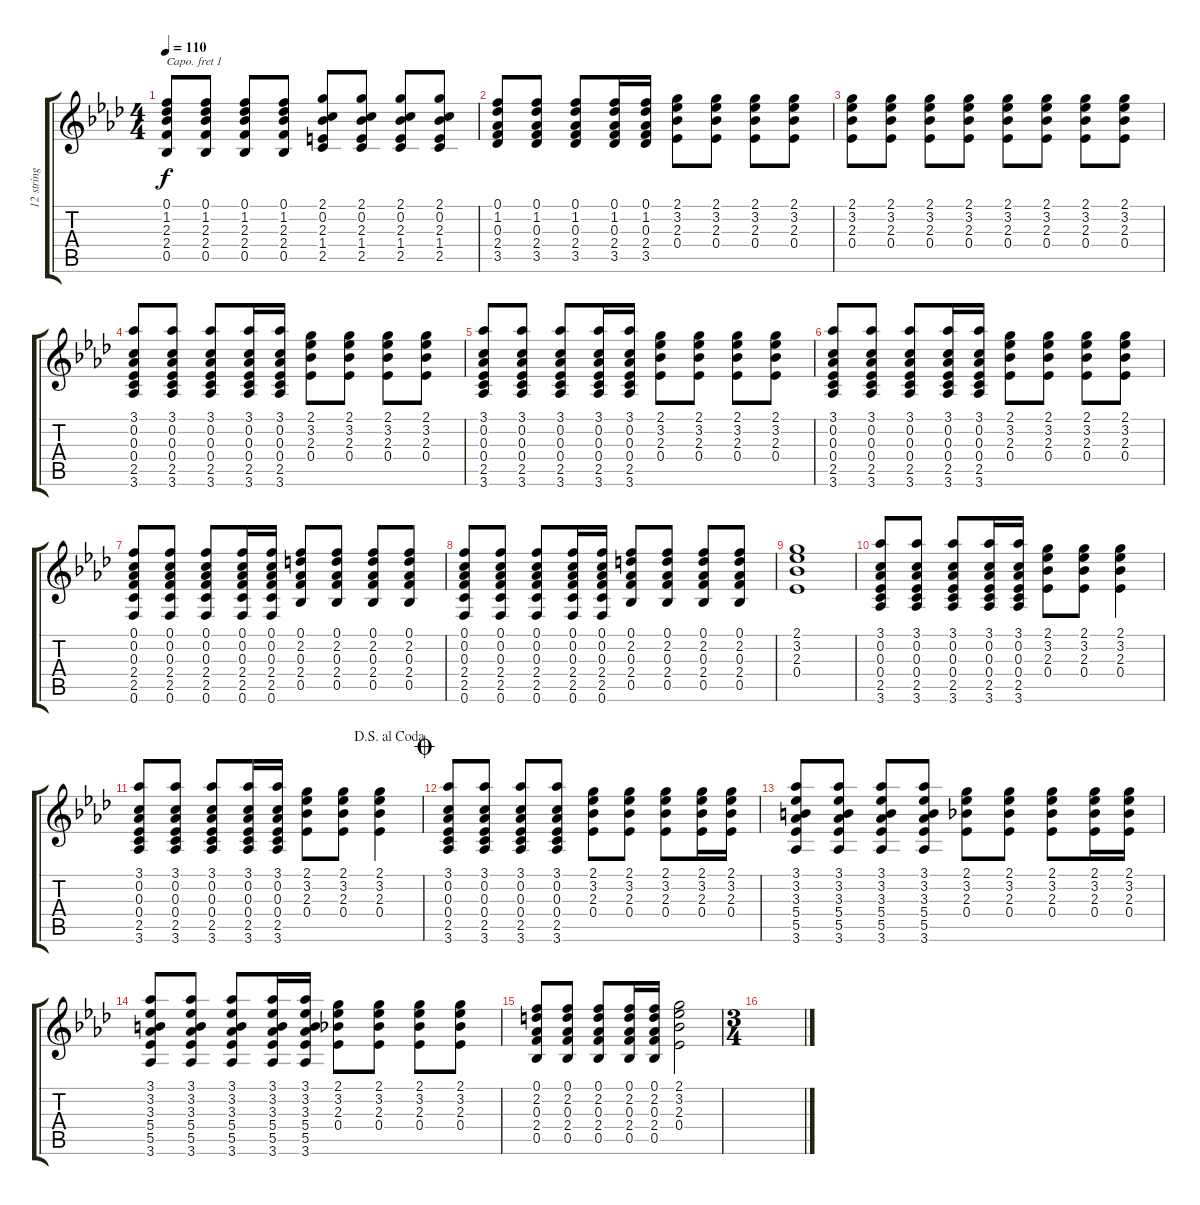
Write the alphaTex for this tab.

\track ("12 string guitar" "12 string ") {instrument acousticguitarsteel}
\staff {score tabs}
\capo 1
\tuning (E4 B3 G3 D3 A2 E2) {hide}
\ts (4 4)
\tempo 110
\clef g2
\ks ab
(0.1 1.2 2.3 2.4 0.5).8{dy f} (0.1 1.2 2.3 2.4 0.5).8 (0.1 1.2 2.3 2.4 0.5).8 (0.1 1.2 2.3 2.4 0.5).8 (2.1 0.2 2.3 1.4 2.5).8 (2.1 0.2 2.3 1.4 2.5).8 (2.1 0.2 2.3 1.4 2.5).8 (2.1 0.2 2.3 1.4 2.5).8 |
(0.1 1.2 0.3 2.4 3.5).8 (0.1 1.2 0.3 2.4 3.5).8 (0.1 1.2 0.3 2.4 3.5).8 (0.1 1.2 0.3 2.4 3.5).16 (0.1 1.2 0.3 2.4 3.5).16 (2.1 3.2 2.3 0.4).8 (2.1 3.2 2.3 0.4).8 (2.1 3.2 2.3 0.4).8 (2.1 3.2 2.3 0.4).8 |
(2.1 3.2 2.3 0.4).8 (2.1 3.2 2.3 0.4).8 (2.1 3.2 2.3 0.4).8 (2.1 3.2 2.3 0.4).8 (2.1 3.2 2.3 0.4).8 (2.1 3.2 2.3 0.4).8 (2.1 3.2 2.3 0.4).8 (2.1 3.2 2.3 0.4).8 |
(3.1 0.2 0.3 0.4 2.5 3.6).8 (3.1 0.2 0.3 0.4 2.5 3.6).8 (3.1 0.2 0.3 0.4 2.5 3.6).8 (3.1 0.2 0.3 0.4 2.5 3.6).16 (3.1 0.2 0.3 0.4 2.5 3.6).16 (2.1 3.2 2.3 0.4).8 (2.1 3.2 2.3 0.4).8 (2.1 3.2 2.3 0.4).8 (2.1 3.2 2.3 0.4).8 |
(3.1 0.2 0.3 0.4 2.5 3.6).8 (3.1 0.2 0.3 0.4 2.5 3.6).8 (3.1 0.2 0.3 0.4 2.5 3.6).8 (3.1 0.2 0.3 0.4 2.5 3.6).16 (3.1 0.2 0.3 0.4 2.5 3.6).16 (2.1 3.2 2.3 0.4).8 (2.1 3.2 2.3 0.4).8 (2.1 3.2 2.3 0.4).8 (2.1 3.2 2.3 0.4).8 |
(3.1 0.2 0.3 0.4 2.5 3.6).8 (3.1 0.2 0.3 0.4 2.5 3.6).8 (3.1 0.2 0.3 0.4 2.5 3.6).8 (3.1 0.2 0.3 0.4 2.5 3.6).16 (3.1 0.2 0.3 0.4 2.5 3.6).16 (2.1 3.2 2.3 0.4).8 (2.1 3.2 2.3 0.4).8 (2.1 3.2 2.3 0.4).8 (2.1 3.2 2.3 0.4).8 |
(0.1 0.2 0.3 2.4 2.5 0.6).8 (0.1 0.2 0.3 2.4 2.5 0.6).8 (0.1 0.2 0.3 2.4 2.5 0.6).8 (0.1 0.2 0.3 2.4 2.5 0.6).16 (0.1 0.2 0.3 2.4 2.5 0.6).16 (0.1 2.2 0.3 2.4 0.5).8 (0.1 2.2 0.3 2.4 0.5).8 (0.1 2.2 0.3 2.4 0.5).8 (0.1 2.2 0.3 2.4 0.5).8 |
(0.1 0.2 0.3 2.4 2.5 0.6).8 (0.1 0.2 0.3 2.4 2.5 0.6).8 (0.1 0.2 0.3 2.4 2.5 0.6).8 (0.1 0.2 0.3 2.4 2.5 0.6).16 (0.1 0.2 0.3 2.4 2.5 0.6).16 (0.1 2.2 0.3 2.4 0.5).8 (0.1 2.2 0.3 2.4 0.5).8 (0.1 2.2 0.3 2.4 0.5).8 (0.1 2.2 0.3 2.4 0.5).8 |
(2.1 3.2 2.3 0.4).1 |
(3.1 0.2 0.3 0.4 2.5 3.6).8 (3.1 0.2 0.3 0.4 2.5 3.6).8 (3.1 0.2 0.3 0.4 2.5 3.6).8 (3.1 0.2 0.3 0.4 2.5 3.6).16 (3.1 0.2 0.3 0.4 2.5 3.6).16 (2.1 3.2 2.3 0.4).8 (2.1 3.2 2.3 0.4).8 (2.1 3.2 2.3 0.4).4 |
\jump dalsegnoalcoda
(3.1 0.2 0.3 0.4 2.5 3.6).8 (3.1 0.2 0.3 0.4 2.5 3.6).8 (3.1 0.2 0.3 0.4 2.5 3.6).8 (3.1 0.2 0.3 0.4 2.5 3.6).16 (3.1 0.2 0.3 0.4 2.5 3.6).16 (2.1 3.2 2.3 0.4).8 (2.1 3.2 2.3 0.4).8 (2.1 3.2 2.3 0.4).4 |
\jump coda
(3.1 0.2 0.3 0.4 2.5 3.6).8 (3.1 0.2 0.3 0.4 2.5 3.6).8 (3.1 0.2 0.3 0.4 2.5 3.6).8 (3.1 0.2 0.3 0.4 2.5 3.6).8 (2.1 3.2 2.3 0.4).8 (2.1 3.2 2.3 0.4).8 (2.1 3.2 2.3 0.4).8 (2.1 3.2 2.3 0.4).16 (2.1 3.2 2.3 0.4).16 |
(3.1 3.2 3.3 5.4 5.5 3.6).8 (3.1 3.2 3.3 5.4 5.5 3.6).8 (3.1 3.2 3.3 5.4 5.5 3.6).8 (3.1 3.2 3.3 5.4 5.5 3.6).8 (2.1 3.2 2.3 0.4).8 (2.1 3.2 2.3 0.4).8 (2.1 3.2 2.3 0.4).8 (2.1 3.2 2.3 0.4).16 (2.1 3.2 2.3 0.4).16 |
(3.1 3.2 3.3 5.4 5.5 3.6).8 (3.1 3.2 3.3 5.4 5.5 3.6).8 (3.1 3.2 3.3 5.4 5.5 3.6).8 (3.1 3.2 3.3 5.4 5.5 3.6).16 (3.1 3.2 3.3 5.4 5.5 3.6).16 (2.1 3.2 2.3 0.4).8 (2.1 3.2 2.3 0.4).8 (2.1 3.2 2.3 0.4).8 (2.1 3.2 2.3 0.4).8 |
(0.1 2.2 0.3 2.4 0.5).8 (0.1 2.2 0.3 2.4 0.5).8 (0.1 2.2 0.3 2.4 0.5).8 (0.1 2.2 0.3 2.4 0.5).16 (0.1 2.2 0.3 2.4 0.5).16 (2.1 3.2 2.3 0.4).2 |
\ts (3 4)
